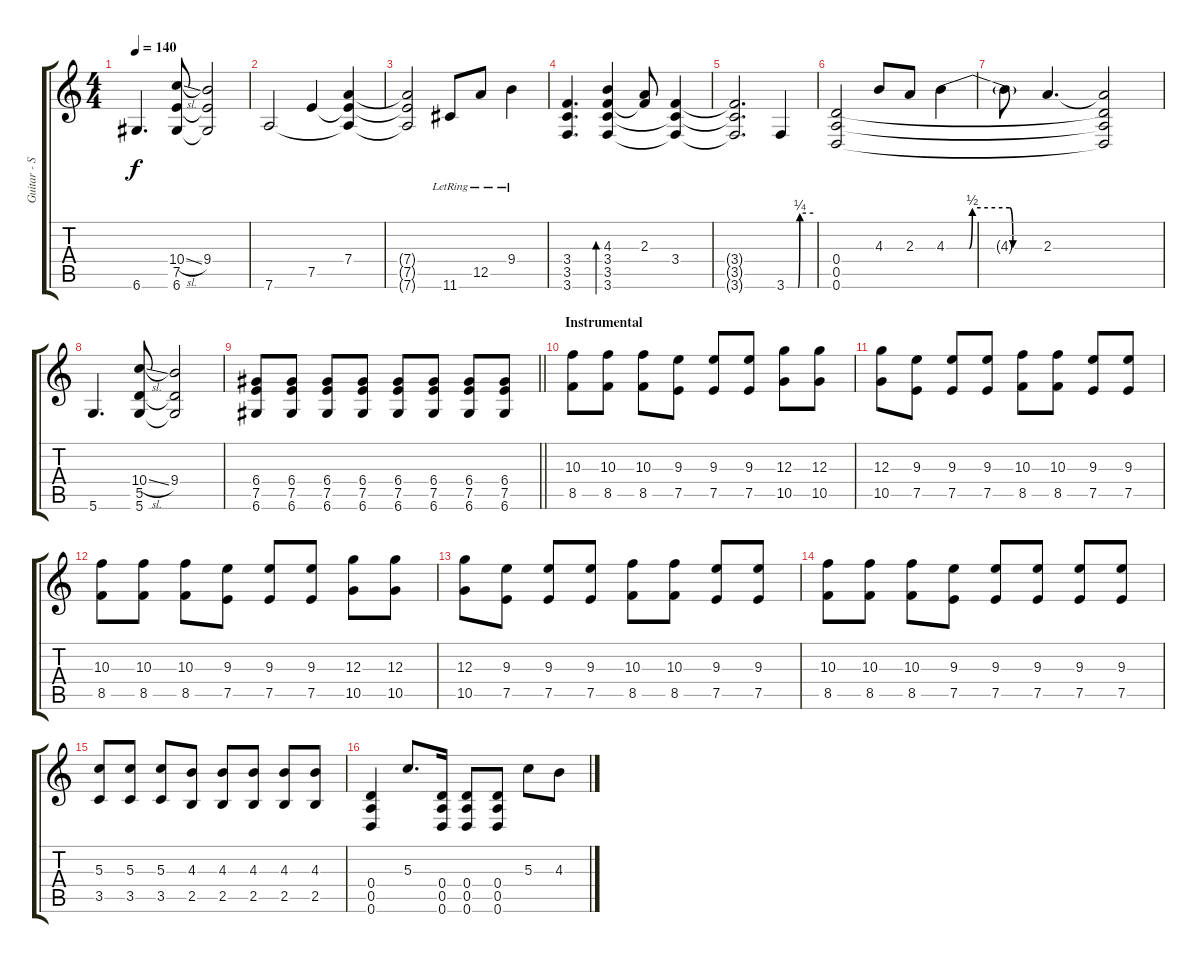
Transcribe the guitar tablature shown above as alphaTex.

\track ("Guitar - Simon Neil" "Guitar - S") {instrument overdrivenguitar}
\staff {score tabs}
\tuning (E4 B3 G3 D3 A2 D2) {hide}
\ts (4 4)
\tempo 140
\clef g2
\ks c
6.6.4{d dy f} (10.4{sl} 7.5 6.6).8 (9.4 7.5{t} 6.6{t}).2 |
7.6.2 7.5.4 (7.4 7.5{t} 7.6{t}).4 |
(7.4{t} 7.5{t} 7.6{t}).2 11.6{lr}.8 12.5{lr}.8 9.4{lr}.4 |
(3.4 3.5 3.6).4{d} (4.3 3.4 3.5 3.6).4{bd 480} (2.3 3.4{t}).8 (3.4 3.5{t} 3.6{t}).4 |
(3.4{t} 3.5{t} 3.6{t}).2{d} 3.6{be (custom 0 0 26 0 30 1 60 1)}.4 |
(0.4 0.5 0.6).2 4.3.8 2.3.8 4.3{be (custom 0 0 14 0 16 2 30 2 39 2 41 0 60 0)}.4 |
4.3{t}.8 2.3.4{d} (2.3{t} 0.4{t} 0.5{t} 0.6{t}).2 |
5.6.4{d} (10.4{sl} 5.5 5.6).8 (9.4 5.5{t} 5.6{t}).2 |
\barLineRight lightlight
(6.4 7.5 6.6).8{volume 8} (6.4 7.5 6.6).8{volume 9} (6.4 7.5 6.6).8{volume 10} (6.4 7.5 6.6).8{volume 11} (6.4 7.5 6.6).8{volume 12} (6.4 7.5 6.6).8{volume 13} (6.4 7.5 6.6).8 (6.4 7.5 6.6).8 |
\section ("" "Instrumental")
(10.3 8.5).8 (10.3 8.5).8 (10.3 8.5).8 (9.3 7.5).8 (9.3 7.5).8 (9.3 7.5).8 (12.3 10.5).8 (12.3 10.5).8 |
(12.3 10.5).8 (9.3 7.5).8 (9.3 7.5).8 (9.3 7.5).8 (10.3 8.5).8 (10.3 8.5).8 (9.3 7.5).8 (9.3 7.5).8 |
(10.3 8.5).8 (10.3 8.5).8 (10.3 8.5).8 (9.3 7.5).8 (9.3 7.5).8 (9.3 7.5).8 (12.3 10.5).8 (12.3 10.5).8 |
(12.3 10.5).8 (9.3 7.5).8 (9.3 7.5).8 (9.3 7.5).8 (10.3 8.5).8 (10.3 8.5).8 (9.3 7.5).8 (9.3 7.5).8 |
(10.3 8.5).8 (10.3 8.5).8 (10.3 8.5).8 (9.3 7.5).8 (9.3 7.5).8 (9.3 7.5).8 (9.3 7.5).8 (9.3 7.5).8 |
(5.3 3.5).8 (5.3 3.5).8 (5.3 3.5).8 (4.3 2.5).8 (4.3 2.5).8 (4.3 2.5).8 (4.3 2.5).8 (4.3 2.5).8 |
(0.4 0.5 0.6).4 5.3.8{d} (0.4 0.5 0.6).16 (0.4 0.5 0.6).8 (0.4 0.5 0.6).8 5.3.8 4.3.8
